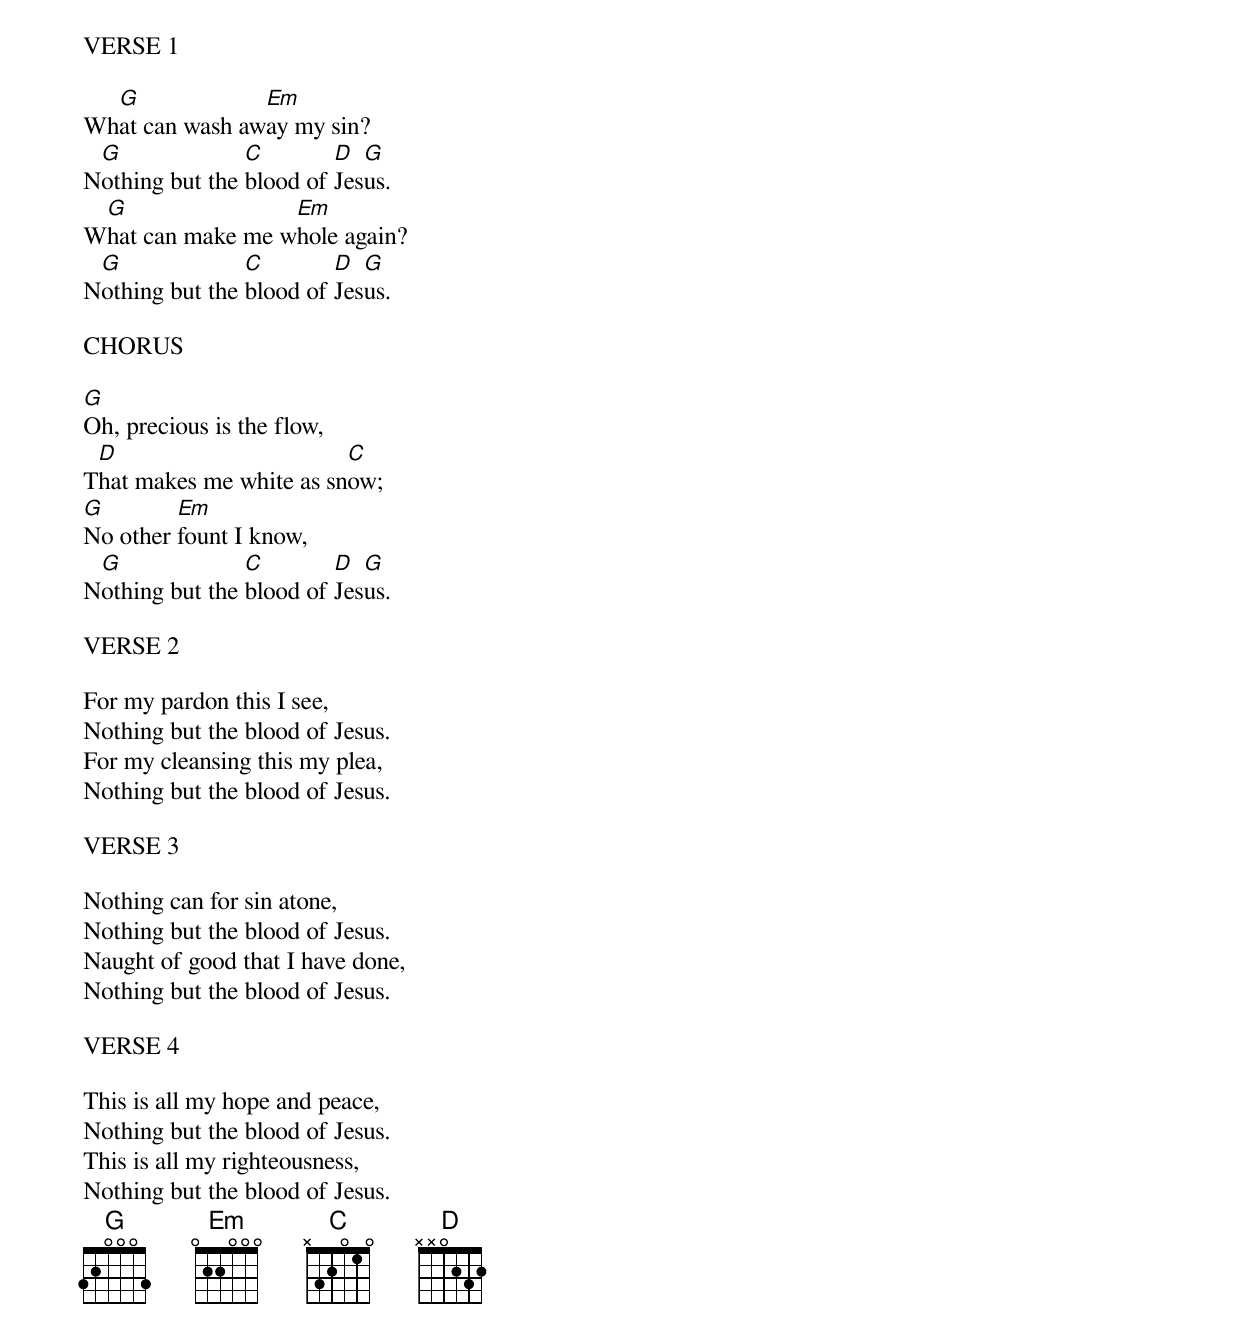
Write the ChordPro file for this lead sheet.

VERSE 1

Wh[G]at can wash aw[Em]ay my sin?
N[G]othing but the [C]blood of [D]Jes[G]us.
W[G]hat can make me w[Em]hole again?
N[G]othing but the [C]blood of [D]Jes[G]us.

CHORUS

[G]Oh, precious is the flow,
T[D]hat makes me white as sn[C]ow;
[G]No other [Em]fount I know,
N[G]othing but the [C]blood of [D]Jes[G]us.

VERSE 2

For my pardon this I see,
Nothing but the blood of Jesus.
For my cleansing this my plea,
Nothing but the blood of Jesus.

VERSE 3

Nothing can for sin atone,
Nothing but the blood of Jesus.
Naught of good that I have done,
Nothing but the blood of Jesus.

VERSE 4

This is all my hope and peace,
Nothing but the blood of Jesus.
This is all my righteousness,
Nothing but the blood of Jesus.
